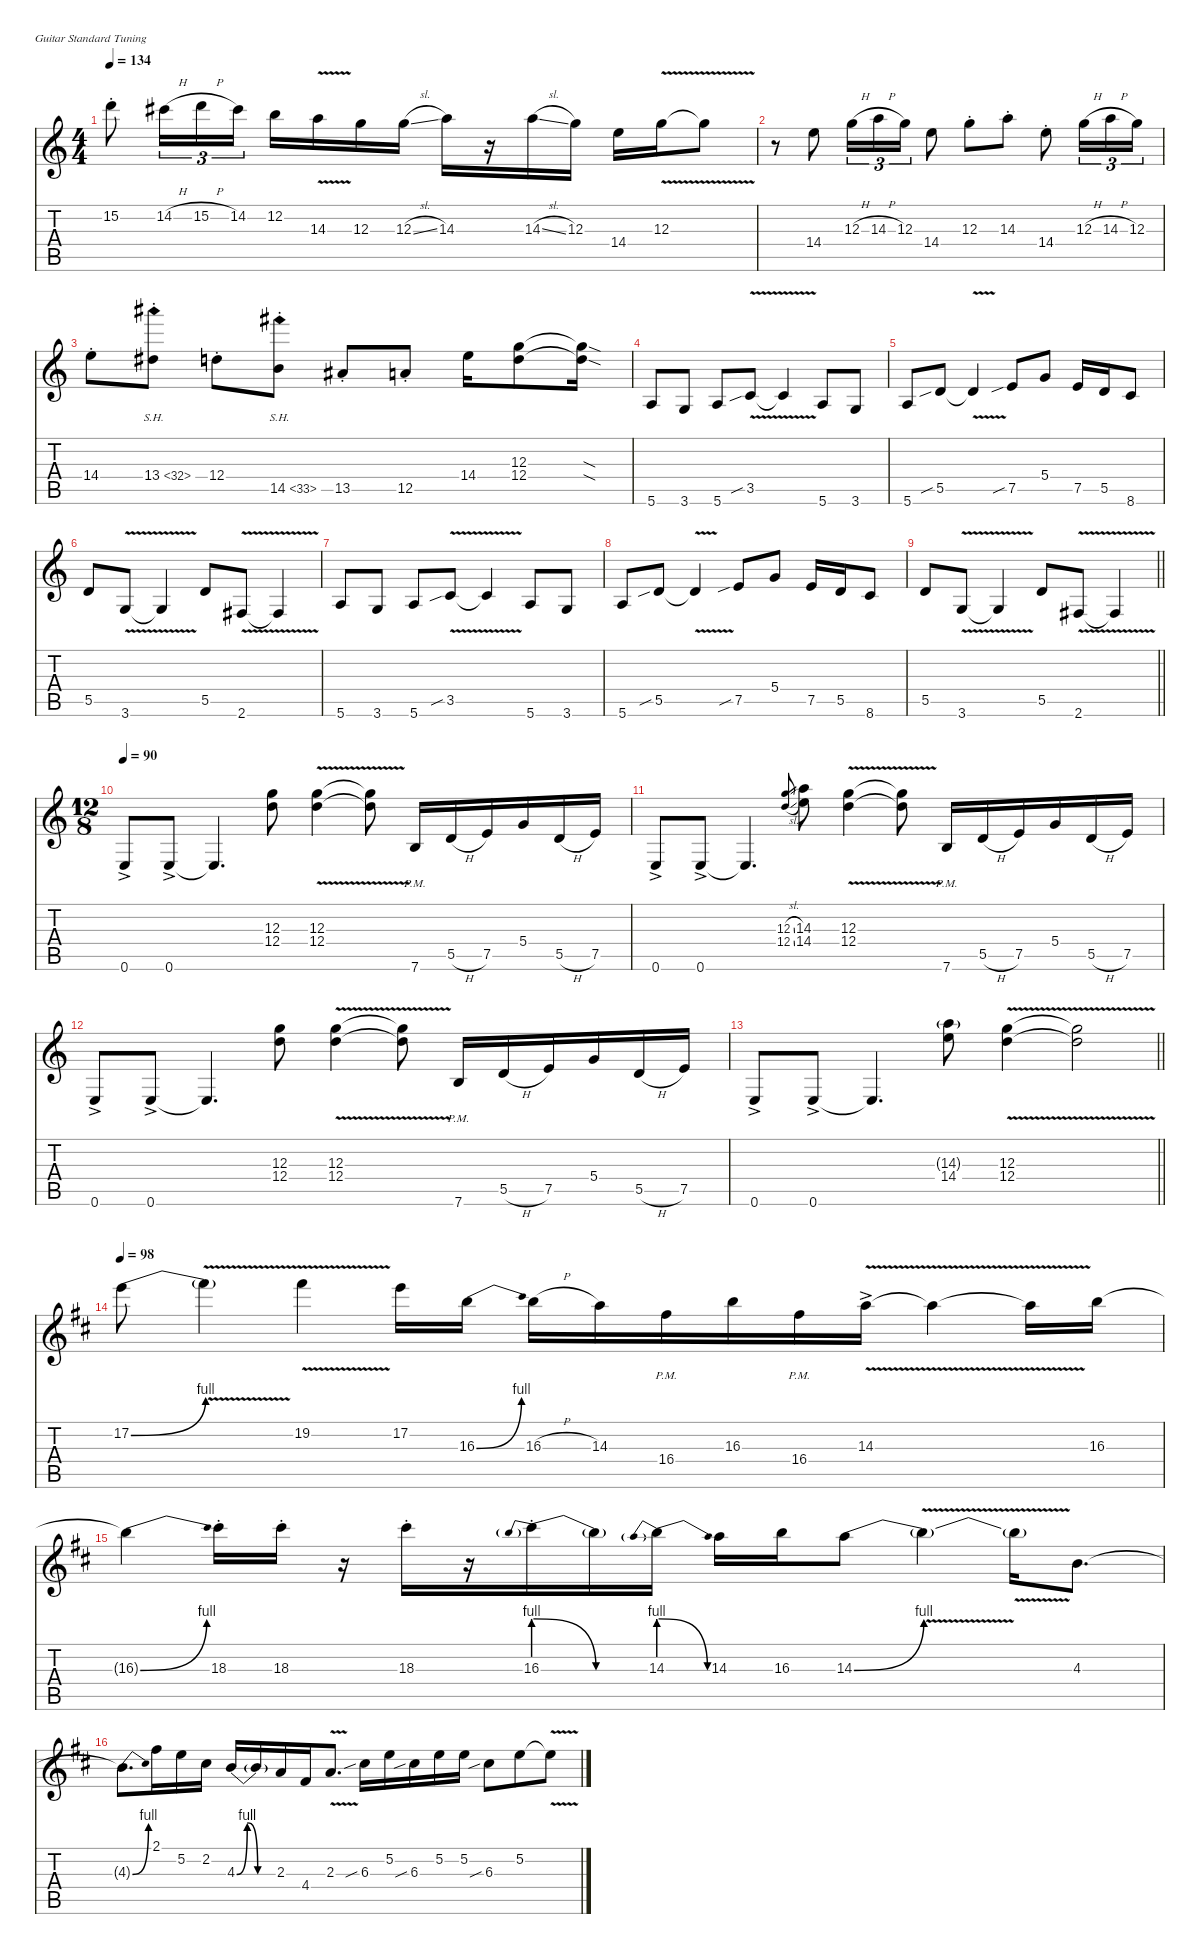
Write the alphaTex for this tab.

\defaultSystemsLayout 4
\hideDynamics
\bracketExtendMode nobrackets
\singleTrackTrackNamePolicy hidden
\multiTrackTrackNamePolicy hidden
\firstSystemTrackNameMode fullname
\otherSystemsTrackNameOrientation horizontal
\track ("GUITAR" "dist.guit.") {mute instrument distortionguitar}
\staff {score tabs}
\tuning (E4 B3 G3 D3 A2 E2)
\ts (4 4)
\tempo 134
\clef g2
\ks c
15.2{st}.8{dy ff beam Down} 14.2{h acc #}.16{tu (3 2) beam Down} 15.2{h}.16{tu (3 2) beam Down} 14.2{acc #}.16{tu (3 2) beam Down} 12.2.16{beam Down} 14.3{v}.16{beam Down} 12.3.16{beam Down} 12.3{sl}.16{beam Down} 14.3.16{beam Down} r.16{beam Down} 14.3{sl}.16{beam Down} 12.3.16{beam Down} 14.4.16{beam Down} 12.3{v}.16{beam Down} 12.3{v t}.8{beam Down} |
r.8{beam Down} 14.4.8{beam Down} 12.3{h}.16{tu (3 2) beam Down} 14.3{h}.16{tu (3 2) beam Down} 12.3.16{tu (3 2) beam Down} 14.4.8{beam Down} 12.3{st}.8{beam Down} 14.3{st}.8{beam Down} 14.4{st}.8{beam Down} 12.3{h}.16{tu (3 2) beam Down} 14.3{h}.16{tu (3 2) beam Down} 12.3.16{tu (3 2) beam Down} |
14.4{st}.8{beam Down} 13.4{sh 19 st acc #}.8{beam Down} 12.4{st}.8{beam Down} 14.5{sh 19 st}.8{beam Down} 13.5{st acc #}.8{beam Up} 12.5{st}.8{beam Up} 14.4.16{beam Down} (12.3 12.4).8{beam Down} (12.3{sod t} 12.4{sod t}).16{beam Down} |
5.6.8{beam Up} 3.6.8{beam Up} 5.6.8{beam Up} 3.5{v sib}.8{beam Up} 3.5{v t}.4{beam Up} 5.6.8{beam Up} 3.6.8{beam Up} |
5.6.8{beam Up} 5.5{sib}.8{beam Up} 5.5{v t}.4{beam Up} 7.5{sib}.8{beam Up} 5.4.8{beam Up} 7.5.16{beam Up} 5.5.16{beam Up} 8.6.8{beam Up} |
5.5.8{beam Up} 3.6{v}.8{beam Up} 3.6{v t}.4{beam Up} 5.5.8{beam Up} 2.6{v acc #}.8{beam Up} 2.6{v t acc #}.4{beam Up} |
5.6.8{beam Up} 3.6.8{beam Up} 5.6.8{beam Up} 3.5{v sib}.8{beam Up} 3.5{v t}.4{beam Up} 5.6.8{beam Up} 3.6.8{beam Up} |
5.6.8{beam Up} 5.5{sib}.8{beam Up} 5.5{v t}.4{beam Up} 7.5{sib}.8{beam Up} 5.4.8{beam Up} 7.5.16{beam Up} 5.5.16{beam Up} 8.6.8{beam Up} |
\barLineRight lightlight
5.5.8{beam Up} 3.6{v}.8{beam Up} 3.6{v t}.4{beam Up} 5.5.8{beam Up} 2.6{v acc #}.8{beam Up} 2.6{v t acc #}.4{beam Up} |
\ts (12 8)
\beaming (8 3 3 3 3)
\tempo 90
0.6{ac}.8{dy f beam Up} 0.6{ac}.8{beam Up} 0.6{t}.4{d dy ff beam Up} (12.3 12.4).8{beam Down} (12.3{v} 12.4{v}).4{beam Down} (12.3{v t} 12.4{v t}).8{beam Down} 7.6{pm}.16{beam Up} 5.5{h}.16{beam Up} 7.5.16{beam Up} 5.4.16{beam Up} 5.5{h}.16{beam Up} 7.5.16{beam Up} |
0.6{ac}.8{dy f beam Up} 0.6{ac}.8{beam Up} 0.6{t}.4{d dy ff beam Up} (12.3{sl} 12.4{sl}).8{gr dy mf beam Up} (14.3 14.4).8{dy ff beam Down} (12.3{v} 12.4{v}).4{beam Down} (12.3{v t} 12.4{v t}).8{beam Down} 7.6{pm}.16{beam Up} 5.5{h}.16{beam Up} 7.5.16{beam Up} 5.4.16{beam Up} 5.5{h}.16{beam Up} 7.5.16{beam Up} |
0.6{ac}.8{dy f beam Up} 0.6{ac}.8{beam Up} 0.6{t}.4{d dy ff beam Up} (12.3 12.4).8{beam Down} (12.3{v} 12.4{v}).4{beam Down} (12.3{v t} 12.4{v t}).8{beam Down} 7.6{pm}.16{beam Up} 5.5{h}.16{beam Up} 7.5.16{beam Up} 5.4.16{beam Up} 5.5{h}.16{beam Up} 7.5.16{beam Up} |
\barLineRight lightlight
0.6{ac}.8{dy f beam Up} 0.6{ac}.8{beam Up} 0.6{t}.4{d dy ff beam Up} (14.3{g} 14.4).8{beam Down} (12.3{v} 12.4{v}).4{beam Down} (12.3{v t} 12.4{v t}).2{beam Down} |
\tempo 98
\ks bminor
17.2{be (bend 0 0 60 4) acc forcenatural}.8{beam Down} 17.2{v t}.4{beam Down} 19.2{v acc #}.4{beam Down} 17.2{acc forcenatural}.16{beam Down} 16.3{be (bend 0 0 15 4) acc forcenatural}.16{beam Down} 16.3{h acc forcenatural}.16{beam Down} 14.3{acc forcenatural}.16{beam Down} 16.4{pm acc #}.16{beam Down} 16.3{acc forcenatural}.16{beam Down} 16.4{pm acc #}.16{beam Down} 14.3{v ac acc forcenatural}.16{dy f beam Down} 14.3{v t acc forcenatural}.4{dy ff beam Down} 14.3{v t acc forcenatural}.16{beam Down} 16.3{acc forcenatural}.16{beam Down} |
16.3{be (bend 0 0 60 4) t acc forcenatural}.4{beam Down} 18.3{st acc #}.16{beam Down} 18.3{st acc #}.16{beam Down} r.16{beam Down} 18.3{st acc #}.16{beam Down} r.16{beam Down} 16.3{be (prebendrelease 0 4 60 0) st}.16{beam Down} 16.3{be (hold 0 0 60 0) t acc forcenatural}.16{beam Down} 14.3{be (prebendrelease 0 4 30 0)}.16{beam Down} 14.3{acc forcenatural}.16{beam Down} 16.3{acc forcenatural}.16{beam Down} 14.3{be (bend 0 0 60 4) acc forcenatural}.8{beam Down} 14.3{v t}.4{beam Down} 14.3{v t}.16{beam Down} 4.3{acc forcenatural}.8{d beam Down} |
4.3{be (bend 0 0 15 4) t acc forcenatural}.8{d beam Down} 2.1{acc #}.16{beam Down} 5.2{acc forcenatural}.16{beam Down} 2.2{acc #}.16{beam Down} 4.3{be (bendrelease 0 0 30 4 30 4 60 0) acc forcenatural}.16{beam Up} 4.3{be (hold 0 0 60 0) t acc forcenatural}.16{beam Up} 2.3{acc forcenatural}.16{beam Up} 4.4{acc #}.16{beam Up} 2.3{v acc forcenatural}.8{d beam Up} 6.3{sib acc #}.16{beam Down} 5.2{acc forcenatural}.16{beam Down} 6.3{sib acc #}.16{beam Down} 5.2{acc forcenatural}.16{beam Down} 5.2{acc forcenatural}.16{beam Down} 6.3{sib acc #}.8{beam Down} 5.2{acc forcenatural}.8{beam Down} 5.2{v t acc forcenatural}.8{beam Down}
